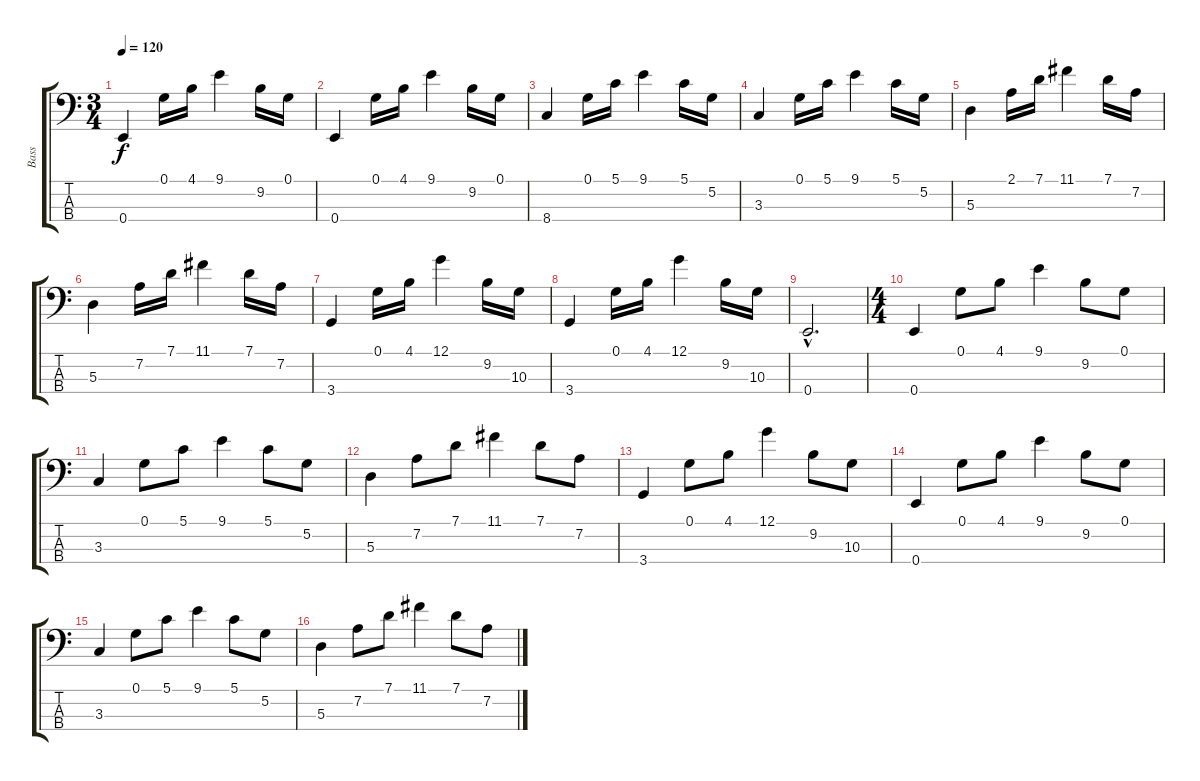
\track ("Bass" "Bass") {instrument acousticbass}
\staff {score tabs}
\tuning (G2 D2 A1 E1) {hide}
\ts (3 4)
\tempo 120
\clef f4
\ks c
0.4.4{dy f} 0.1.16 4.1.16 9.1.4 9.2.16 0.1.16 |
0.4.4 0.1.16 4.1.16 9.1.4 9.2.16 0.1.16 |
8.4.4 0.1.16 5.1.16 9.1.4 5.1.16 5.2.16 |
3.3.4 0.1.16 5.1.16 9.1.4 5.1.16 5.2.16 |
5.3.4 2.1.16 7.1.16 11.1.4 7.1.16 7.2.16 |
5.3.4 7.2.16 7.1.16 11.1.4 7.1.16 7.2.16 |
3.4.4 0.1.16 4.1.16 12.1.4 9.2.16 10.3.16 |
3.4.4 0.1.16 4.1.16 12.1.4 9.2.16 10.3.16 |
0.4{hac}.2{d} |
\ts (4 4)
0.4.4 0.1.8 4.1.8 9.1.4 9.2.8 0.1.8 |
3.3.4 0.1.8 5.1.8 9.1.4 5.1.8 5.2.8 |
5.3.4 7.2.8 7.1.8 11.1.4 7.1.8 7.2.8 |
3.4.4 0.1.8 4.1.8 12.1.4 9.2.8 10.3.8 |
0.4.4 0.1.8 4.1.8 9.1.4 9.2.8 0.1.8 |
3.3.4 0.1.8 5.1.8 9.1.4 5.1.8 5.2.8 |
5.3.4 7.2.8 7.1.8 11.1.4 7.1.8 7.2.8
